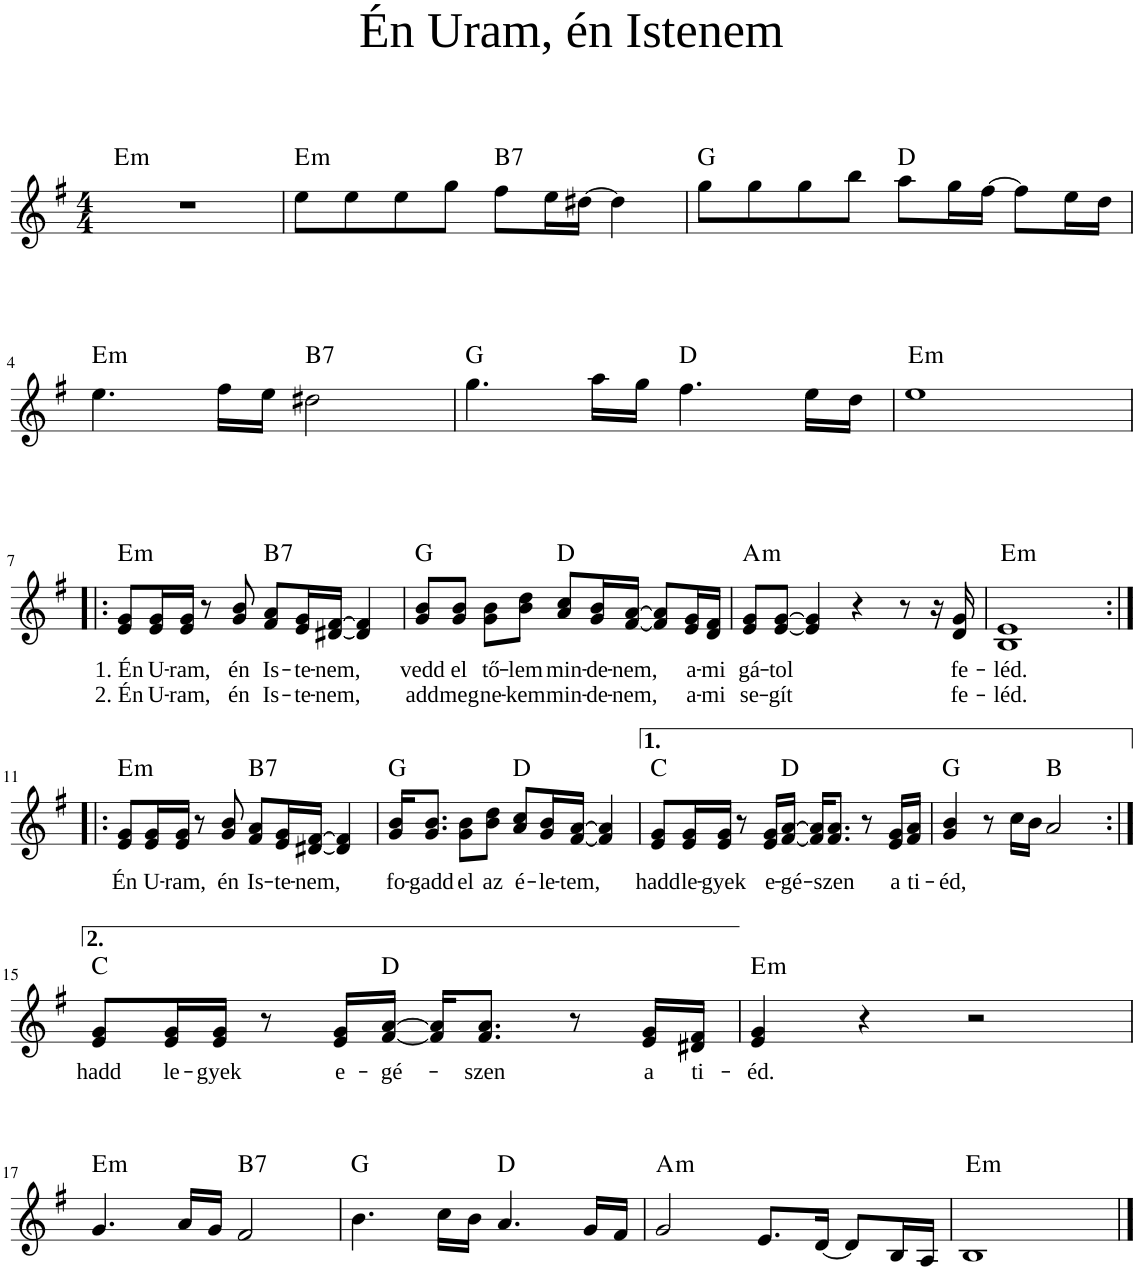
**kern	**text	**text	**harte
*part1	*part1	*part1	*part1
*staff1	*staff1	*staff1	*
*I"Voice	*	*	*
*clefG2	*	*	*
*k[f#]	*	*	*
*M4/4	*	*	*
=1	=1	=1	=1
!	!	!	!LO:H:kt=m
1r	.	.	E:min
=2	=2	=2	=2
!	!	!	!LO:H:kt=m
8ee\L	.	.	E:min
8ee\	.	.	.
8ee\	.	.	.
8gg\J	.	.	.
!	!	!	!LO:H:kt=7
8ff#\L	.	.	B:7
16ee\L	.	.	.
[16dd#X\JJ	.	.	.
4dd#\]	.	.	.
=3	=3	=3	=3
!	!	!	!LO:H:kt=N.C.
8gg\L	.	.	N
8gg\	.	.	.
8gg\	.	.	.
8bb\J	.	.	.
!	!	!	!LO:H:kt=N.C.
8aa\L	.	.	N
16gg\L	.	.	.
[16ff#\JJ	.	.	.
8ff#\L]	.	.	.
16ee\L	.	.	.
16dd\JJ	.	.	.
!!LO:LB:g=z
=4	=4	=4	=4
!	!	!	!LO:H:kt=m
4.ee\	.	.	E:min
16ff#\LL	.	.	.
16ee\JJ	.	.	.
!	!	!	!LO:H:kt=7
2dd#X\	.	.	B:7
=5	=5	=5	=5
!	!	!	!LO:H:kt=N.C.
4.gg\	.	.	N
16aa\LL	.	.	.
16gg\JJ	.	.	.
!	!	!	!LO:H:kt=N.C.
4.ff#\	.	.	N
16ee\LL	.	.	.
16dd\JJ	.	.	.
=6	=6	=6	=6
!	!	!	!LO:H:kt=m
1ee	.	.	E:min
!!LO:LB:g=z
=7!|:	=7!|:	=7!|:	=7!|:
!	!LO:LY:b	!LO:LY:b	!LO:H:kt=m
8e/ 8g/L	1. Én	2. Én	E:min
!	!LO:LY:b	!LO:LY:b	!
16e/ 16g/L	U-	U-	.
!	!LO:LY:b	!LO:LY:b	!
16e/ 16g/JJ	-ram,	-ram,	.
8r	.	.	.
!	!LO:LY:b	!LO:LY:b	!
8g/ 8b/	én	én	.
!	!LO:LY:b	!LO:LY:b	!LO:H:kt=7
8f#/ 8a/L	Is-	Is-	B:7
!	!LO:LY:b	!LO:LY:b	!
16e/ 16g/L	-te-	-te-	.
!	!LO:LY:b	!LO:LY:b	!
[16d#X/ [16f#/JJ	-nem,	-nem,	.
4d#/] 4f#/]	.	.	.
=8	=8	=8	=8
!	!LO:LY:b	!LO:LY:b	!LO:H:kt=N.C.
8g/ 8b/L	vedd	add	N
!	!LO:LY:b	!LO:LY:b	!
8g/ 8b/J	el	meg	.
!	!LO:LY:b	!LO:LY:b	!
8g\ 8b\L	tő-	ne-	.
!	!LO:LY:b	!LO:LY:b	!
8b\ 8dd\J	-lem	-kem	.
!	!LO:LY:b	!LO:LY:b	!LO:H:kt=N.C.
8a/ 8cc/L	min-	min-	N
!	!LO:LY:b	!LO:LY:b	!
16g/ 16b/L	-de-	-de-	.
!	!LO:LY:b	!LO:LY:b	!
[16f#/ [16a/JJ	-nem,	-nem,	.
8f#/] 8a/]L	.	.	.
!	!LO:LY:b	!LO:LY:b	!
16e/ 16g/L	a-	a-	.
!	!LO:LY:b	!LO:LY:b	!
16d/ 16f#/JJ	-mi	-mi	.
=9	=9	=9	=9
!	!LO:LY:b	!LO:LY:b	!LO:H:kt=m
8e/ 8g/L	gá-	se-	A:min
!	!LO:LY:b	!LO:LY:b	!
[8e/ [8g/J	-tol	-gít	.
4e/] 4g/]	.	.	.
4r	.	.	.
8r	.	.	.
16r	.	.	.
!	!LO:LY:b	!LO:LY:b	!
16d/ 16g/	fe-	fe-	.
=10	=10	=10	=10
!	!LO:LY:b	!LO:LY:b	!LO:H:kt=m
1B 1e	-léd.	-léd.	E:min
!!LO:LB:g=z
=11:|!|:	=11:|!|:	=11:|!|:	=11:|!|:
!	!LO:LY:b	!	!LO:H:kt=m
8e/ 8g/L	Én	.	E:min
!	!LO:LY:b	!	!
16e/ 16g/L	U-	.	.
!	!LO:LY:b	!	!
16e/ 16g/JJ	-ram,	.	.
8r	.	.	.
!	!LO:LY:b	!	!
8g/ 8b/	én	.	.
!	!LO:LY:b	!	!LO:H:kt=7
8f#/ 8a/L	Is-	.	B:7
!	!LO:LY:b	!	!
16e/ 16g/L	-te-	.	.
!	!LO:LY:b	!	!
[16d#X/ [16f#/JJ	-nem,	.	.
4d#/] 4f#/]	.	.	.
=12	=12	=12	=12
!	!LO:LY:b	!	!LO:H:kt=N.C.
16g/ 16b/KL	fo-	.	N
!	!LO:LY:b	!	!
8.g/ 8.b/J	-gadd	.	.
!	!LO:LY:b	!	!
8g\ 8b\L	el	.	.
!	!LO:LY:b	!	!
8b\ 8dd\J	az	.	.
!	!LO:LY:b	!	!LO:H:kt=N.C.
8a/ 8cc/L	é-	.	N
!	!LO:LY:b	!	!
16g/ 16b/L	-le-	.	.
!	!LO:LY:b	!	!
[16f#/ [16a/JJ	-tem,	.	.
4f#/] 4a/]	.	.	.
=13	=13	=13	=13
!	!LO:LY:b	!	!LO:H:kt=N.C.
8e/ 8g/L	hadd	.	N
!	!LO:LY:b	!	!
16e/ 16g/L	le-	.	.
!	!LO:LY:b	!	!
16e/ 16g/JJ	-gyek	.	.
8r	.	.	.
!	!LO:LY:b	!	!
16e/ 16g/LL	e-	.	.
!	!LO:LY:b	!	!LO:H:kt=N.C.
[16f#/ [16a/JJ	-gé-	.	N
16f#/] 16a/]KL	.	.	.
!	!LO:LY:b	!	!
8.f#/ 8.a/J	-szen	.	.
8r	.	.	.
!	!LO:LY:b	!	!
16e/ 16g/LL	a	.	.
!	!LO:LY:b	!	!
16f#/ 16a/JJ	ti-	.	.
=14	=14	=14	=14
!	!LO:LY:b	!	!LO:H:kt=N.C.
4g/ 4b/	-éd,	.	N
8r	.	.	.
16cc\LL	.	.	.
16b\JJ	.	.	.
!	!	!	!LO:H:kt=N.C.
2a/	.	.	N
!!LO:LB:g=z
=15:|!	=15:|!	=15:|!	=15:|!
!	!LO:LY:b	!	!LO:H:kt=N.C.
8e/ 8g/L	hadd	.	N
!	!LO:LY:b	!	!
16e/ 16g/L	le-	.	.
!	!LO:LY:b	!	!
16e/ 16g/JJ	-gyek	.	.
8r	.	.	.
!	!LO:LY:b	!	!
16e/ 16g/LL	e-	.	.
!	!LO:LY:b	!	!LO:H:kt=N.C.
[16f#/ [16a/JJ	-gé-	.	N
16f#/] 16a/]KL	.	.	.
!	!LO:LY:b	!	!
8.f#/ 8.a/J	-szen	.	.
8r	.	.	.
!	!LO:LY:b	!	!
16e/ 16g/LL	a	.	.
!	!LO:LY:b	!	!
16d#X/ 16f#/JJ	ti-	.	.
=16	=16	=16	=16
!	!LO:LY:b	!	!LO:H:kt=m
4e/ 4g/	-éd.	.	E:min
4r	.	.	.
2r	.	.	.
!!LO:LB:g=z
=17	=17	=17	=17
!	!	!	!LO:H:kt=m
4.g/	.	.	E:min
16a/LL	.	.	.
16g/JJ	.	.	.
!	!	!	!LO:H:kt=7
2f#/	.	.	B:7
=18	=18	=18	=18
!	!	!	!LO:H:kt=N.C.
4.b\	.	.	N
16cc\LL	.	.	.
16b\JJ	.	.	.
!	!	!	!LO:H:kt=N.C.
4.a/	.	.	N
16g/LL	.	.	.
16f#/JJ	.	.	.
=19	=19	=19	=19
!	!	!	!LO:H:kt=m
2g/	.	.	A:min
8.e/L	.	.	.
[16d/Jk	.	.	.
8d/L]	.	.	.
16B/L	.	.	.
16A/JJ	.	.	.
=20	=20	=20	=20
!	!	!	!LO:H:kt=m
1B	.	.	E:min
==	==	==	==
*-	*-	*-	*-
